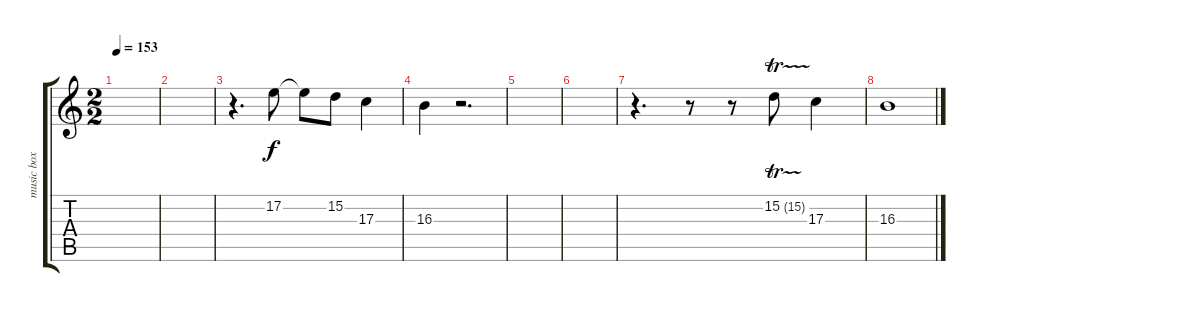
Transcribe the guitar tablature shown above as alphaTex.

\track ("music box" "music box") {instrument musicbox}
\staff {score tabs}
\tuning (E4 B3 G3 D3 A2 E2) {hide}
\ts (2 2)
\tempo 153
\clef g2
\ks c
|
|
r.4{d} 17.2.8 17.2{t}.8 15.2.8 17.3.4 |
16.3.4 r.2{d} |
|
|
r.4{d} r.8 r.8 15.2{tr (15 16)}.8 17.3.4 |
16.3.1
